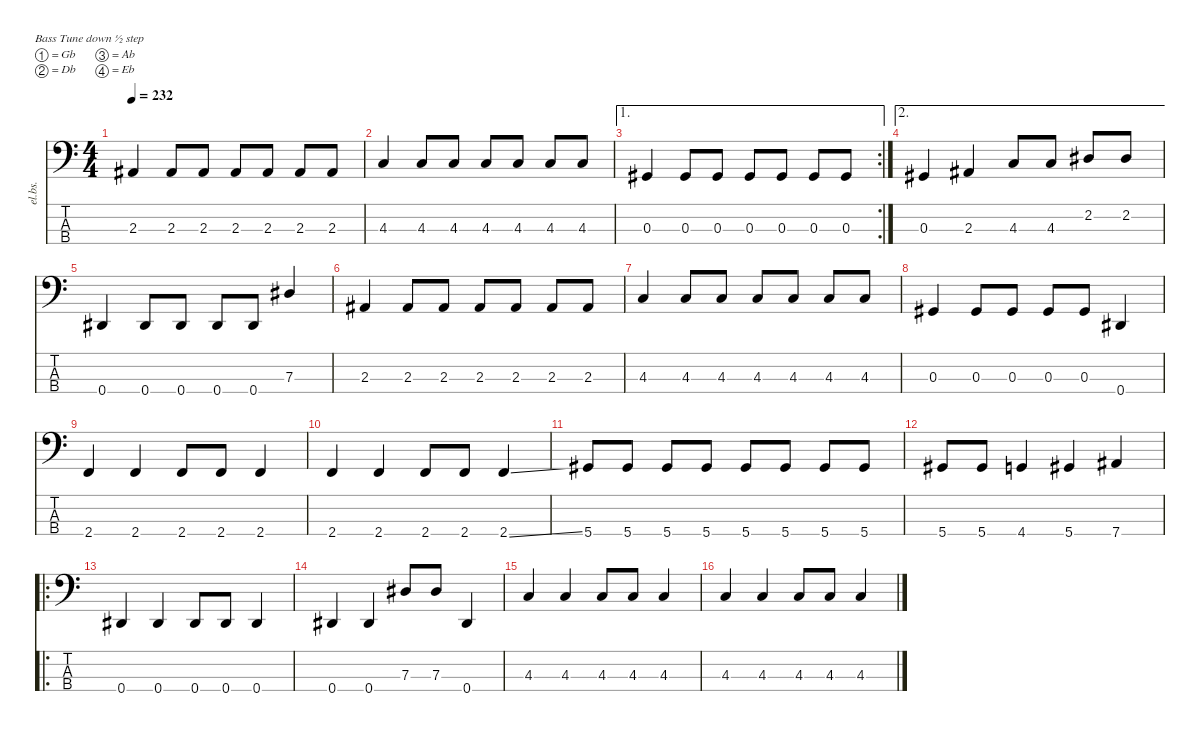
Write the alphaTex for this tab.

\defaultSystemsLayout 4
\hideDynamics
\bracketExtendMode nobrackets
\otherSystemsTrackNameOrientation horizontal
\track ("Bass" "el.bs.") {instrument electricbasspick}
\staff {score tabs}
\tuning (Gb2 Db2 Ab1 Eb1)
\ts (4 4)
\tempo 232
\clef f4
\ks c
2.3{acc #}.4{dy f beam Up} 2.3{acc #}.8{beam Up} 2.3{acc #}.8{beam Up} 2.3{acc #}.8{beam Up} 2.3{acc #}.8{beam Up} 2.3{acc #}.8{beam Up} 2.3{acc #}.8{beam Up} |
4.3.4{beam Up} 4.3.8{beam Up} 4.3.8{beam Up} 4.3.8{beam Up} 4.3.8{beam Up} 4.3.8{beam Up} 4.3.8{beam Up} |
\ae 1
\rc 2
0.3{acc #}.4{beam Up} 0.3{acc #}.8{beam Up} 0.3{acc #}.8{beam Up} 0.3{acc #}.8{beam Up} 0.3{acc #}.8{beam Up} 0.3{acc #}.8{beam Up} 0.3{acc #}.8{beam Up} |
\ae 2
0.3{acc #}.4{beam Up} 2.3{acc #}.4{beam Up} 4.3.8{beam Up} 4.3.8{beam Up} 2.2{acc #}.8{beam Up} 2.2{acc #}.8{beam Up} |
0.4{acc #}.4{beam Up} 0.4{acc #}.8{beam Up} 0.4{acc #}.8{beam Up} 0.4{acc #}.8{beam Up} 0.4{acc #}.8{beam Up} 7.3{acc #}.4{beam Up} |
2.3{acc #}.4{beam Up} 2.3{acc #}.8{beam Up} 2.3{acc #}.8{beam Up} 2.3{acc #}.8{beam Up} 2.3{acc #}.8{beam Up} 2.3{acc #}.8{beam Up} 2.3{acc #}.8{beam Up} |
4.3.4{beam Up} 4.3.8{beam Up} 4.3.8{beam Up} 4.3.8{beam Up} 4.3.8{beam Up} 4.3.8{beam Up} 4.3.8{beam Up} |
0.3{acc #}.4{beam Up} 0.3{acc #}.8{beam Up} 0.3{acc #}.8{beam Up} 0.3{acc #}.8{beam Up} 0.3{acc #}.8{beam Up} 0.4{acc #}.4{beam Up} |
2.4.4{beam Up} 2.4.4{beam Up} 2.4.8{beam Up} 2.4.8{beam Up} 2.4.4{beam Up} |
2.4.4{beam Up} 2.4.4{beam Up} 2.4.8{beam Up} 2.4.8{beam Up} 2.4{ss}.4{beam Up} |
5.4{acc #}.8{beam Up} 5.4{acc #}.8{beam Up} 5.4{acc #}.8{beam Up} 5.4{acc #}.8{beam Up} 5.4{acc #}.8{beam Up} 5.4{acc #}.8{beam Up} 5.4{acc #}.8{beam Up} 5.4{acc #}.8{beam Up} |
5.4{acc #}.8{beam Up} 5.4{acc #}.8{beam Up} 4.4.4{beam Up} 5.4{acc #}.4{beam Up} 7.4{acc #}.4{beam Up} |
\ro
0.4{acc #}.4{beam Up} 0.4{acc #}.4{beam Up} 0.4{acc #}.8{beam Up} 0.4{acc #}.8{beam Up} 0.4{acc #}.4{beam Up} |
0.4{acc #}.4{beam Up} 0.4{acc #}.4{beam Up} 7.3{acc #}.8{beam Up} 7.3{acc #}.8{beam Up} 0.4{acc #}.4{beam Up} |
4.3.4{beam Up} 4.3.4{beam Up} 4.3.8{beam Up} 4.3.8{beam Up} 4.3.4{beam Up} |
4.3.4{beam Up} 4.3.4{beam Up} 4.3.8{beam Up} 4.3.8{beam Up} 4.3.4{beam Up}
